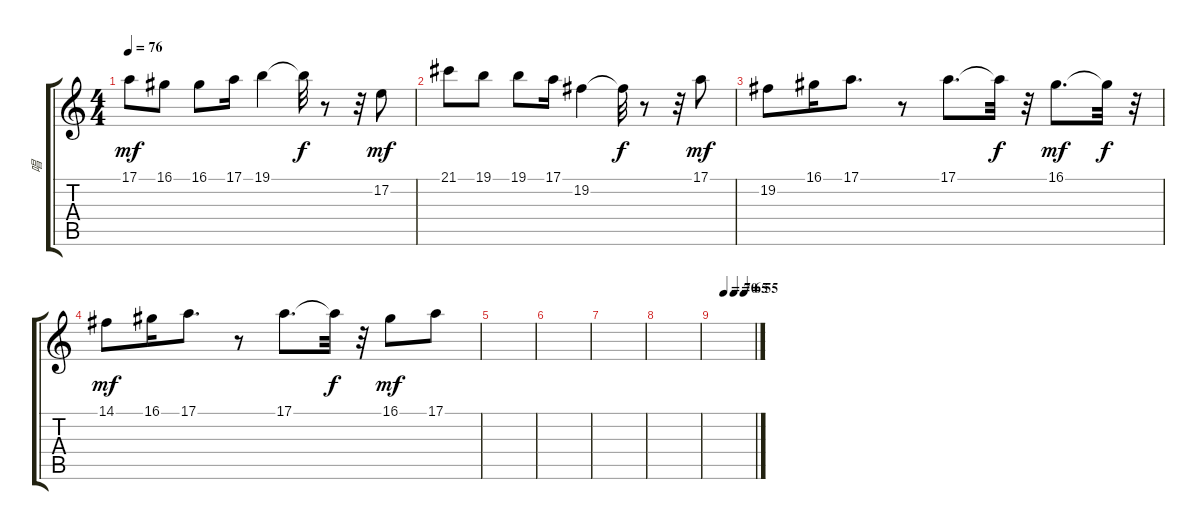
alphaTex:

\track ("唱" "唱") {instrument brightacousticpiano}
\staff {score tabs}
\tuning (E4 B3 G3 D3 A2 E2) {hide}
\ts (4 4)
\tempo 76
\clef g2
\ks c
17.1.8{dy mf} 16.1.8 16.1.8 17.1.16 19.1.4 19.1{t}.32{dy f} r.8 r.32 17.2.8{dy mf} |
21.1.8 19.1.8 19.1.8 17.1.16 19.2.4 19.2{t}.32{dy f} r.8 r.32 17.1.8{dy mf} |
19.2.8 16.1.16 17.1.8{d} r.8 17.1.8{d} 17.1{t}.32{dy f} r.32 16.1.8{d dy mf} 16.1{t}.32{dy f} r.32 |
14.1.8{dy mf} 16.1.16 17.1.8{d} r.8 17.1.8{d} 17.1{t}.32{dy f} r.32 16.1.8{dy mf} 17.1.8 |
|
|
|
|
\tempo (70 0.25)
\tempo (65 0.5)
\tempo (55 0.75)
